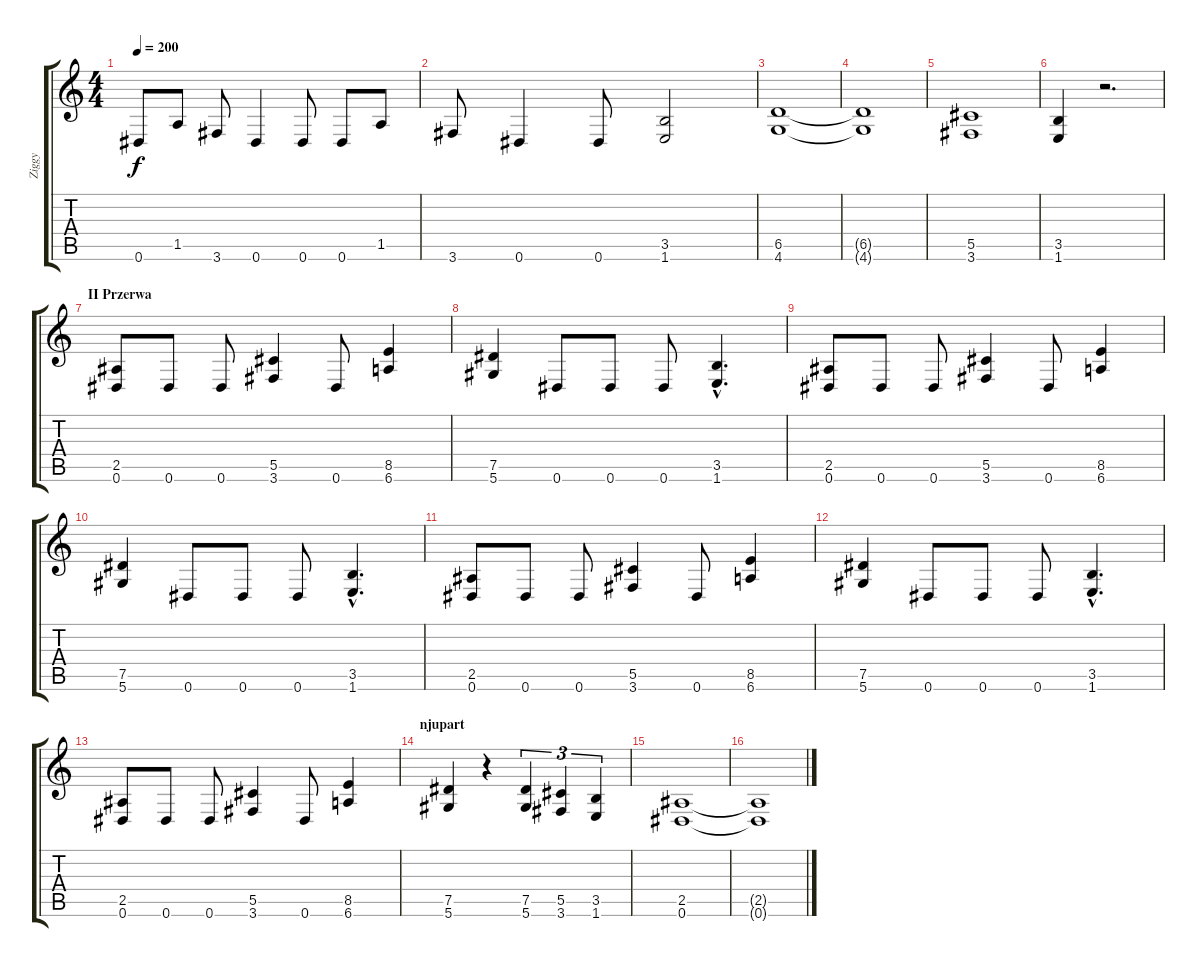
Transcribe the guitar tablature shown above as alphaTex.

\track ("Ziggy" "Ziggy") {instrument overdrivenguitar}
\staff {score tabs}
\tuning (Eb4 Bb3 Gb3 Db3 Ab2 Eb2) {hide}
\ts (4 4)
\tempo 200
\clef g2
\ks c
0.6.8{dy f} 1.5.8 3.6.8 0.6.4 0.6.8 0.6.8 1.5.8 |
3.6.8 0.6.4 0.6.8 (3.5 1.6).2 |
(6.5 4.6).1 |
(6.5{t} 4.6{t}).1 |
(5.5 3.6).1 |
(3.5 1.6).4 r.2{d} |
\section ("" "II Przerwa")
(2.5 0.6).8 0.6.8 0.6.8 (5.5 3.6).4 0.6.8 (8.5 6.6).4 |
(7.5 5.6).4 0.6.8 0.6.8 0.6.8 (3.5{hac} 1.6{hac}).4{d} |
(2.5 0.6).8 0.6.8 0.6.8 (5.5 3.6).4 0.6.8 (8.5 6.6).4 |
(7.5 5.6).4 0.6.8 0.6.8 0.6.8 (3.5{hac} 1.6{hac}).4{d} |
(2.5 0.6).8 0.6.8 0.6.8 (5.5 3.6).4 0.6.8 (8.5 6.6).4 |
(7.5 5.6).4 0.6.8 0.6.8 0.6.8 (3.5{hac} 1.6{hac}).4{d} |
(2.5 0.6).8 0.6.8 0.6.8 (5.5 3.6).4 0.6.8 (8.5 6.6).4 |
\section ("" "njupart")
(7.5 5.6).4 r.4 (7.5 5.6).4{tu (3 2)} (5.5 3.6).4{tu (3 2)} (3.5 1.6).4{tu (3 2)} |
(2.5 0.6).1 |
(2.5{t} 0.6{t}).1
